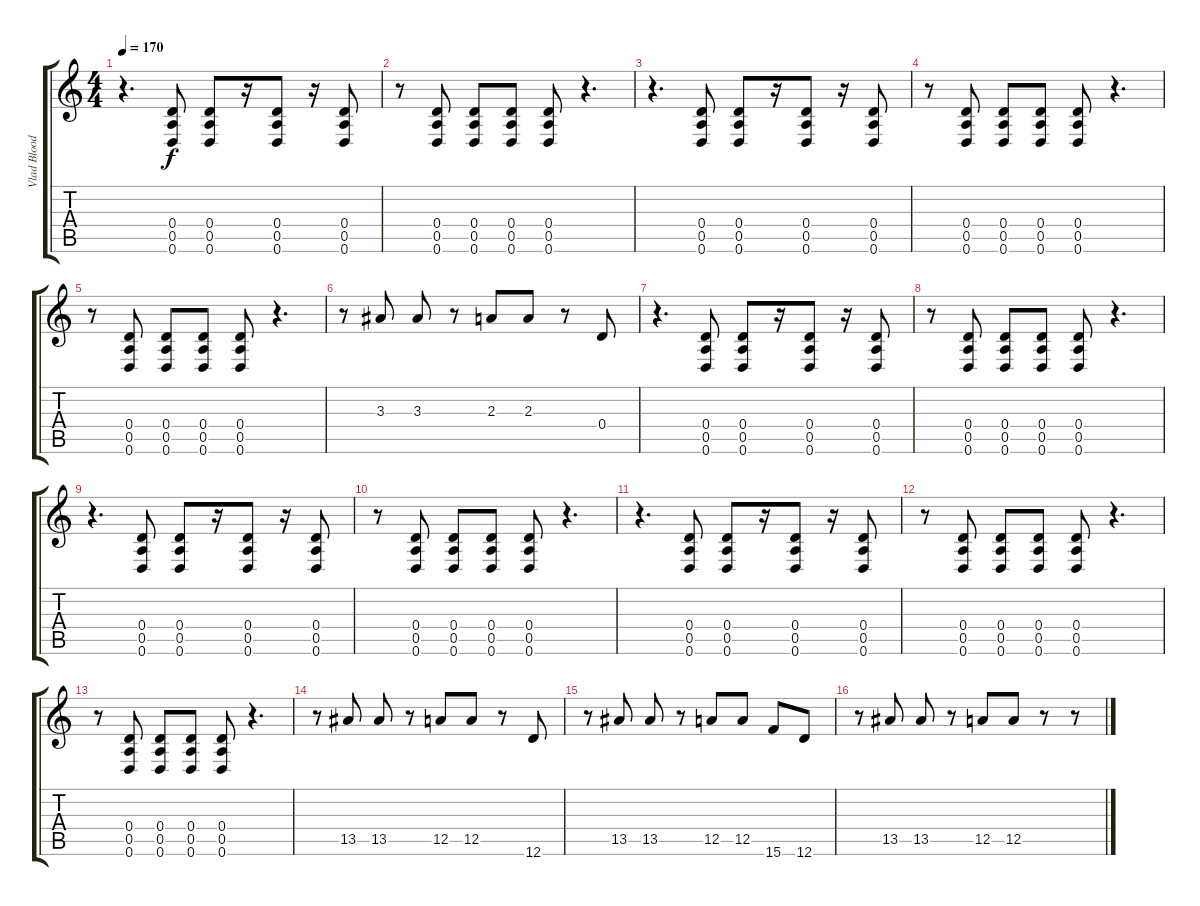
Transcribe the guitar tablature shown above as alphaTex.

\track ("Vlad Blooder" "Vlad Blood") {instrument overdrivenguitar}
\staff {score tabs}
\tuning (E4 B3 G3 D3 A2 D2) {hide}
\ts (4 4)
\tempo 170
\clef g2
\ks c
r.4{d dy f} (0.4 0.5 0.6).8 (0.4 0.5 0.6).8 r.16 (0.4 0.5 0.6).8 r.16 (0.4 0.5 0.6).8 |
r.8 (0.4 0.5 0.6).8 (0.4 0.5 0.6).8 (0.4 0.5 0.6).8 (0.4 0.5 0.6).8 r.4{d} |
r.4{d} (0.4 0.5 0.6).8 (0.4 0.5 0.6).8 r.16 (0.4 0.5 0.6).8 r.16 (0.4 0.5 0.6).8 |
r.8 (0.4 0.5 0.6).8 (0.4 0.5 0.6).8 (0.4 0.5 0.6).8 (0.4 0.5 0.6).8 r.4{d} |
r.8 (0.4 0.5 0.6).8 (0.4 0.5 0.6).8 (0.4 0.5 0.6).8 (0.4 0.5 0.6).8 r.4{d} |
r.8 3.3.8 3.3.8 r.8 2.3.8 2.3.8 r.8 0.4.8 |
r.4{d} (0.4 0.5 0.6).8 (0.4 0.5 0.6).8 r.16 (0.4 0.5 0.6).8 r.16 (0.4 0.5 0.6).8 |
r.8 (0.4 0.5 0.6).8 (0.4 0.5 0.6).8 (0.4 0.5 0.6).8 (0.4 0.5 0.6).8 r.4{d} |
r.4{d} (0.4 0.5 0.6).8 (0.4 0.5 0.6).8 r.16 (0.4 0.5 0.6).8 r.16 (0.4 0.5 0.6).8 |
r.8 (0.4 0.5 0.6).8 (0.4 0.5 0.6).8 (0.4 0.5 0.6).8 (0.4 0.5 0.6).8 r.4{d} |
r.4{d} (0.4 0.5 0.6).8 (0.4 0.5 0.6).8 r.16 (0.4 0.5 0.6).8 r.16 (0.4 0.5 0.6).8 |
r.8 (0.4 0.5 0.6).8 (0.4 0.5 0.6).8 (0.4 0.5 0.6).8 (0.4 0.5 0.6).8 r.4{d} |
r.8 (0.4 0.5 0.6).8 (0.4 0.5 0.6).8 (0.4 0.5 0.6).8 (0.4 0.5 0.6).8 r.4{d} |
r.8 13.5.8 13.5.8 r.8 12.5.8 12.5.8 r.8 12.6.8 |
r.8 13.5.8 13.5.8 r.8 12.5.8 12.5.8 15.6.8 12.6.8 |
r.8 13.5.8 13.5.8 r.8 12.5.8 12.5.8 r.8 r.8
